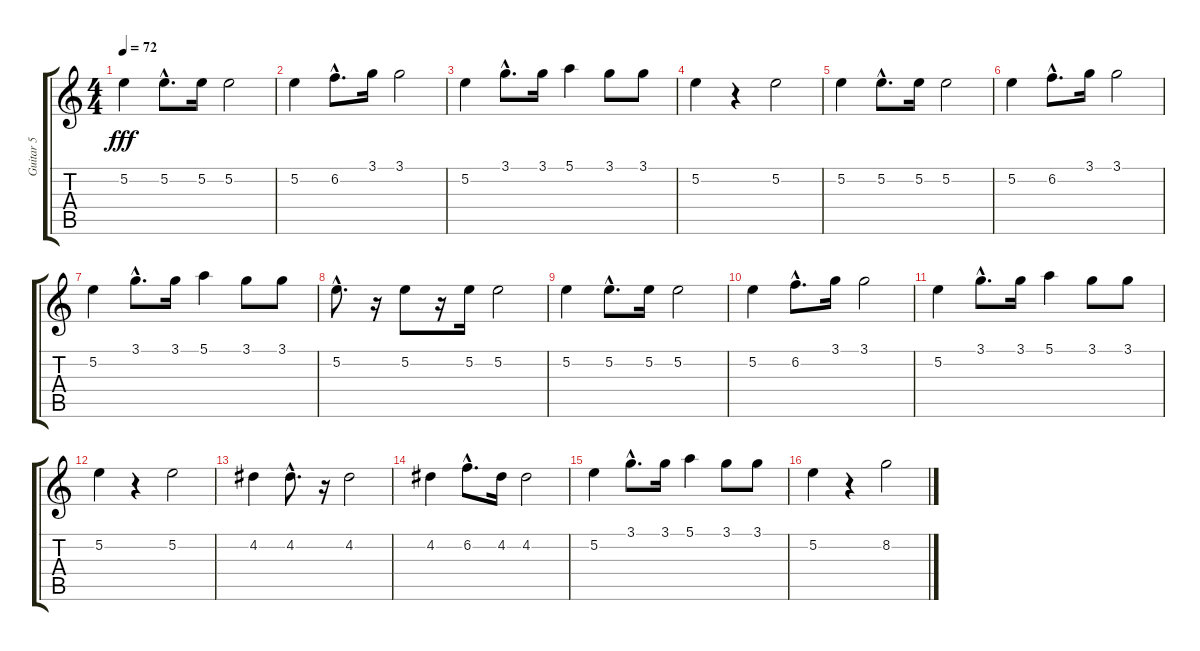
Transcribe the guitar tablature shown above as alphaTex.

\track ("Guitar 5" "Guitar 5") {instrument overdrivenguitar}
\staff {score tabs}
\tuning (E4 B3 G3 D3 A2 E2) {hide}
\ts (4 4)
\tempo 72
\clef g2
\ks c
5.2.4{dy fff instrument overdrivenguitar} 5.2{hac}.8{d} 5.2.16 5.2.2 |
5.2.4 6.2{hac}.8{d} 3.1.16 3.1.2 |
5.2.4 3.1{hac}.8{d} 3.1.16 5.1.4 3.1.8 3.1.8 |
5.2.4 r.4 5.2.2 |
5.2.4 5.2{hac}.8{d} 5.2.16 5.2.2 |
5.2.4 6.2{hac}.8{d} 3.1.16 3.1.2 |
5.2.4 3.1{hac}.8{d} 3.1.16 5.1.4 3.1.8 3.1.8 |
5.2{hac}.8{d} r.16 5.2.8 r.16 5.2.16 5.2.2 |
5.2.4 5.2{hac}.8{d} 5.2.16 5.2.2 |
5.2.4 6.2{hac}.8{d} 3.1.16 3.1.2 |
5.2.4 3.1{hac}.8{d} 3.1.16 5.1.4 3.1.8 3.1.8 |
5.2.4 r.4 5.2.2 |
4.2.4 4.2{hac}.8{d} r.16 4.2.2 |
4.2.4 6.2{hac}.8{d} 4.2.16 4.2.2 |
5.2.4 3.1{hac}.8{d} 3.1.16 5.1.4 3.1.8 3.1.8 |
5.2.4 r.4 8.2.2
